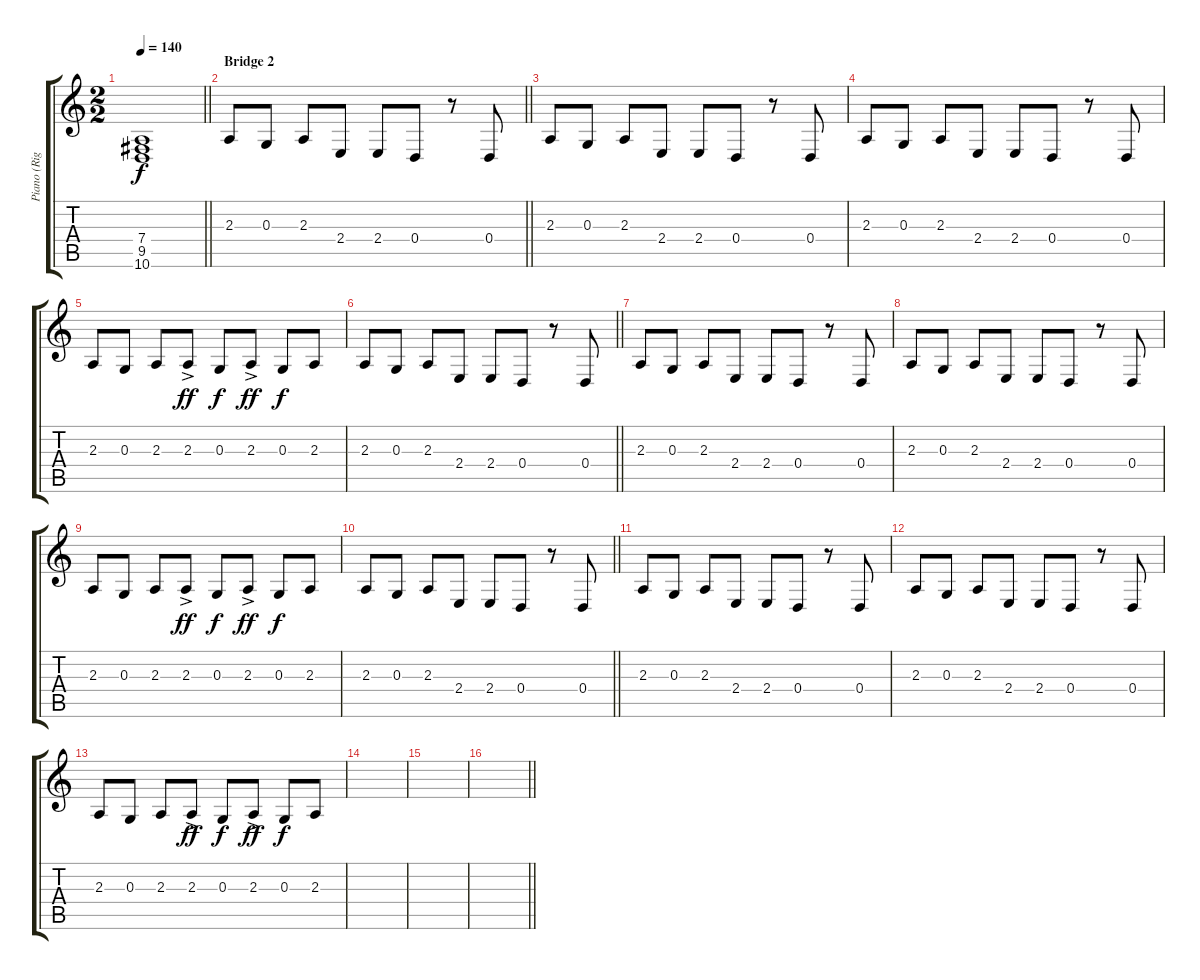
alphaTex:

\track ("Piano (Right Hand)" "Piano (Rig") {instrument acousticgrandpiano}
\staff {score tabs}
\tuning (E4 B3 G3 D3 A2 E2) {hide}
\ts (2 2)
\tempo 140
\clef g2
\barLineRight lightlight
\ks c
(7.4{t} 9.5{t} 10.6{t}).1{dy f} |
\section ("" "Bridge 2")
\barLineRight lightlight
2.3.8 0.3.8 2.3.8 2.4.8 2.4.8 0.4.8 r.8 0.4.8 |
2.3.8 0.3.8 2.3.8 2.4.8 2.4.8 0.4.8 r.8 0.4.8 |
2.3.8 0.3.8 2.3.8 2.4.8 2.4.8 0.4.8 r.8 0.4.8 |
2.3.8 0.3.8 2.3.8 2.3{ac}.8{dy ff} 0.3.8{dy f} 2.3{ac}.8{dy ff} 0.3.8{dy f} 2.3.8 |
\barLineRight lightlight
2.3.8 0.3.8 2.3.8 2.4.8 2.4.8 0.4.8 r.8 0.4.8 |
2.3.8 0.3.8 2.3.8 2.4.8 2.4.8 0.4.8 r.8 0.4.8 |
2.3.8 0.3.8 2.3.8 2.4.8 2.4.8 0.4.8 r.8 0.4.8 |
2.3.8 0.3.8 2.3.8 2.3{ac}.8{dy ff} 0.3.8{dy f} 2.3{ac}.8{dy ff} 0.3.8{dy f} 2.3.8 |
\barLineRight lightlight
2.3.8 0.3.8 2.3.8 2.4.8 2.4.8 0.4.8 r.8 0.4.8 |
2.3.8 0.3.8 2.3.8 2.4.8 2.4.8 0.4.8 r.8 0.4.8 |
2.3.8 0.3.8 2.3.8 2.4.8 2.4.8 0.4.8 r.8 0.4.8 |
2.3.8 0.3.8 2.3.8 2.3{ac}.8{dy ff} 0.3.8{dy f} 2.3{ac}.8{dy ff} 0.3.8{dy f} 2.3.8 |
|
|
\barLineRight lightlight
